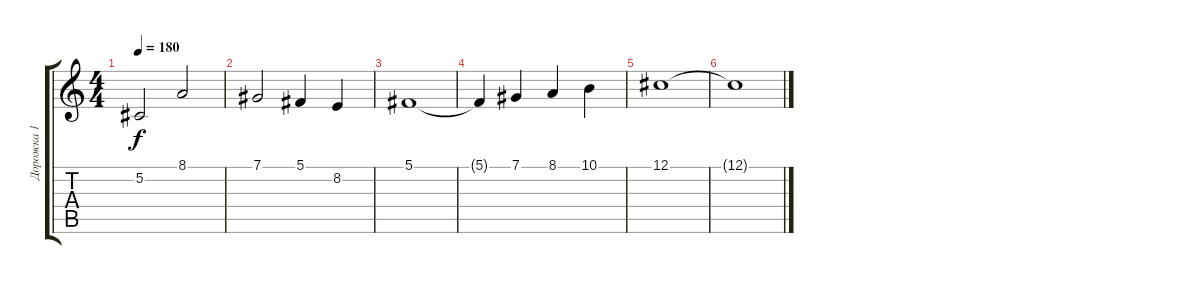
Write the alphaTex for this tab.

\track ("Дорожка 1" "Дорожка 1") {instrument tremolostrings}
\staff {score tabs}
\tuning (Db4 Ab3 E3 B2 Gb2 Db2) {hide}
\ts (4 4)
\tempo 180
\clef g2
\ks c
5.2.2{dy f} 8.1.2 |
7.1.2 5.1.4 8.2.4 |
5.1.1 |
5.1{t}.4 7.1.4 8.1.4 10.1.4 |
12.1.1 |
12.1{t}.1
